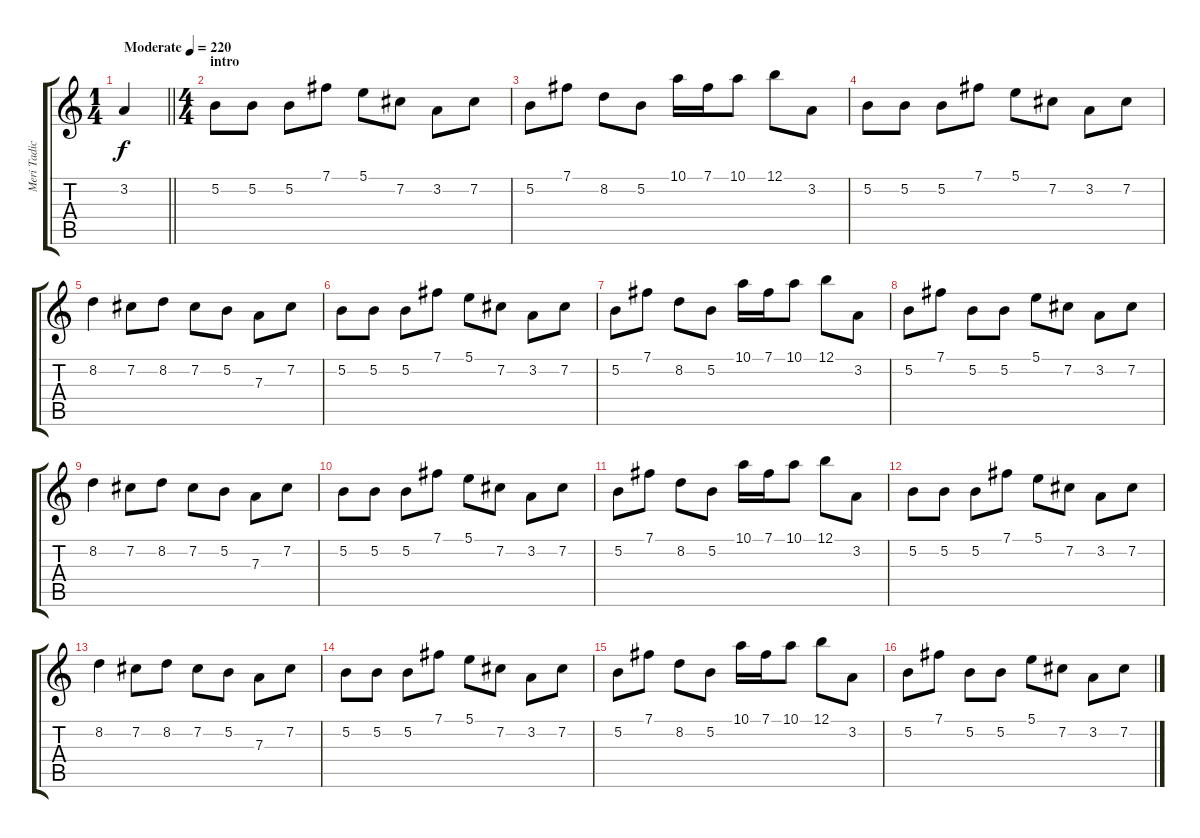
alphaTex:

\track ("Meri Tadic" "Meri Tadic") {instrument fiddle}
\staff {score tabs}
\tuning (B4 Gb4 D4 A3 E3 B2) {hide}
\ts (1 4)
\tempo (220 "Moderate")
\clef g2
\barLineRight lightlight
\ks c
3.2.4{dy f instrument fiddle} |
\ts (4 4)
\section ("" "intro")
5.2.8 5.2.8 5.2.8 7.1.8 5.1.8 7.2.8 3.2.8 7.2.8 |
5.2.8 7.1.8 8.2.8 5.2.8 10.1.16 7.1.16 10.1.8 12.1.8 3.2.8 |
5.2.8 5.2.8 5.2.8 7.1.8 5.1.8 7.2.8 3.2.8 7.2.8 |
8.2.4 7.2.8 8.2.8 7.2.8 5.2.8 7.3.8 7.2.8 |
5.2.8 5.2.8 5.2.8 7.1.8 5.1.8 7.2.8 3.2.8 7.2.8 |
5.2.8 7.1.8 8.2.8 5.2.8 10.1.16 7.1.16 10.1.8 12.1.8 3.2.8 |
5.2.8 7.1.8 5.2.8 5.2.8 5.1.8 7.2.8 3.2.8 7.2.8 |
8.2.4 7.2.8 8.2.8 7.2.8 5.2.8 7.3.8 7.2.8 |
5.2.8 5.2.8 5.2.8 7.1.8 5.1.8 7.2.8 3.2.8 7.2.8 |
5.2.8 7.1.8 8.2.8 5.2.8 10.1.16 7.1.16 10.1.8 12.1.8 3.2.8 |
5.2.8 5.2.8 5.2.8 7.1.8 5.1.8 7.2.8 3.2.8 7.2.8 |
8.2.4 7.2.8 8.2.8 7.2.8 5.2.8 7.3.8 7.2.8 |
5.2.8 5.2.8 5.2.8 7.1.8 5.1.8 7.2.8 3.2.8 7.2.8 |
5.2.8 7.1.8 8.2.8 5.2.8 10.1.16 7.1.16 10.1.8 12.1.8 3.2.8 |
5.2.8 7.1.8 5.2.8 5.2.8 5.1.8 7.2.8 3.2.8 7.2.8
